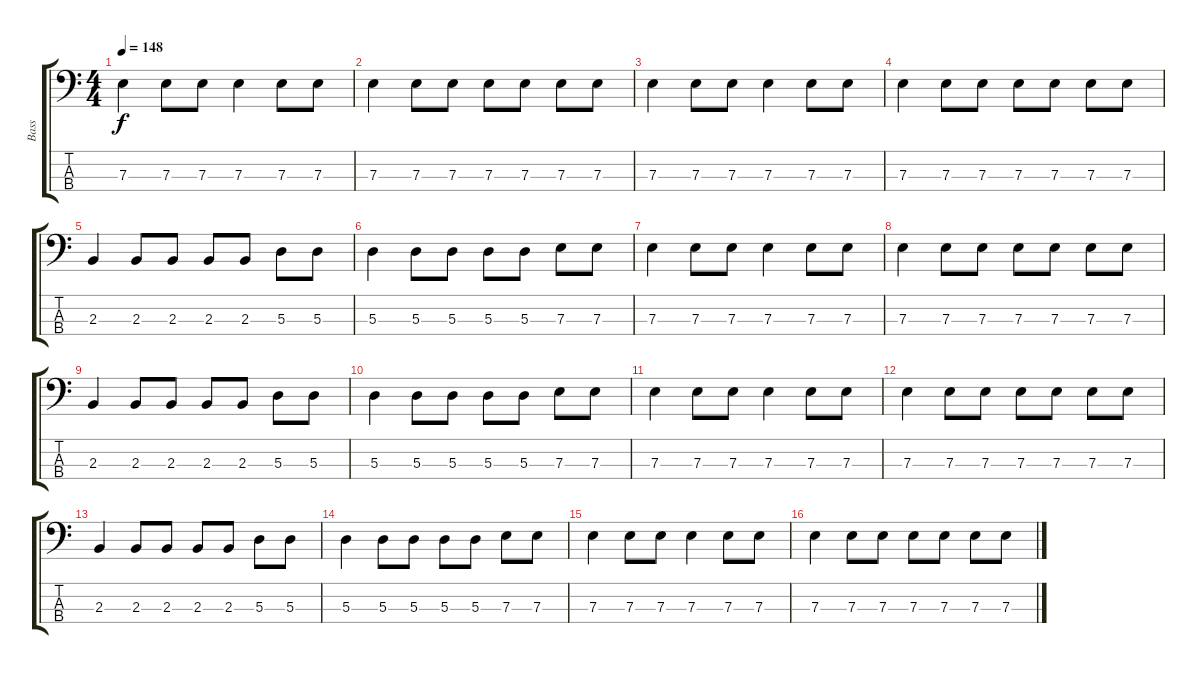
\track ("Bass" "Bass") {instrument electricbassfinger}
\staff {score tabs}
\tuning (G2 D2 A1 E1) {hide}
\ts (4 4)
\tempo 148
\clef f4
\ks c
7.3.4{dy f} 7.3.8 7.3.8 7.3.4 7.3.8 7.3.8 |
7.3.4 7.3.8 7.3.8 7.3.8 7.3.8 7.3.8 7.3.8 |
7.3.4 7.3.8 7.3.8 7.3.4 7.3.8 7.3.8 |
7.3.4 7.3.8 7.3.8 7.3.8 7.3.8 7.3.8 7.3.8 |
2.3.4 2.3.8 2.3.8 2.3.8 2.3.8 5.3.8 5.3.8 |
5.3.4 5.3.8 5.3.8 5.3.8 5.3.8 7.3.8 7.3.8 |
7.3.4 7.3.8 7.3.8 7.3.4 7.3.8 7.3.8 |
7.3.4 7.3.8 7.3.8 7.3.8 7.3.8 7.3.8 7.3.8 |
2.3.4 2.3.8 2.3.8 2.3.8 2.3.8 5.3.8 5.3.8 |
5.3.4 5.3.8 5.3.8 5.3.8 5.3.8 7.3.8 7.3.8 |
7.3.4 7.3.8 7.3.8 7.3.4 7.3.8 7.3.8 |
7.3.4 7.3.8 7.3.8 7.3.8 7.3.8 7.3.8 7.3.8 |
2.3.4 2.3.8 2.3.8 2.3.8 2.3.8 5.3.8 5.3.8 |
5.3.4 5.3.8 5.3.8 5.3.8 5.3.8 7.3.8 7.3.8 |
7.3.4 7.3.8 7.3.8 7.3.4 7.3.8 7.3.8 |
7.3.4 7.3.8 7.3.8 7.3.8 7.3.8 7.3.8 7.3.8
